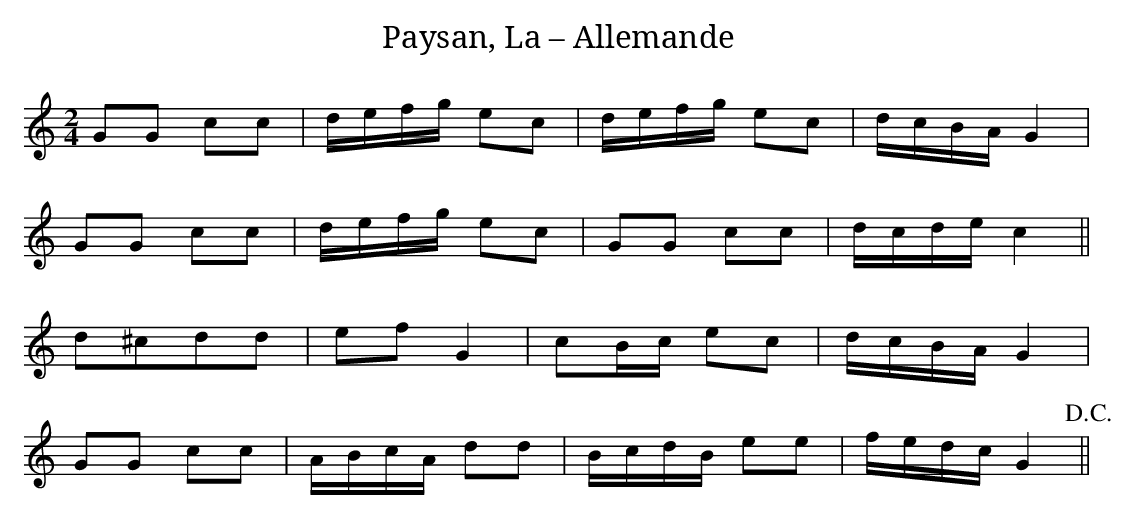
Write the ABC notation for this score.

X:1
T:Paysan, La – Allemande
M:2/4
L:1/8
K:C
GG cc|d/e/f/g/ ec|d/e/f/g/ ec|d/c/B/A/ G2|
GG cc|d/e/f/g/ ec|GG cc|d/c/d/e/ c2||
d^cdd|ef G2|cB/c/ ec|d/c/B/A/ G2|
GG cc|A/B/c/A/ dd|B/c/d/B/ ee|f/e/d/c/ G2 !D.C.!||
